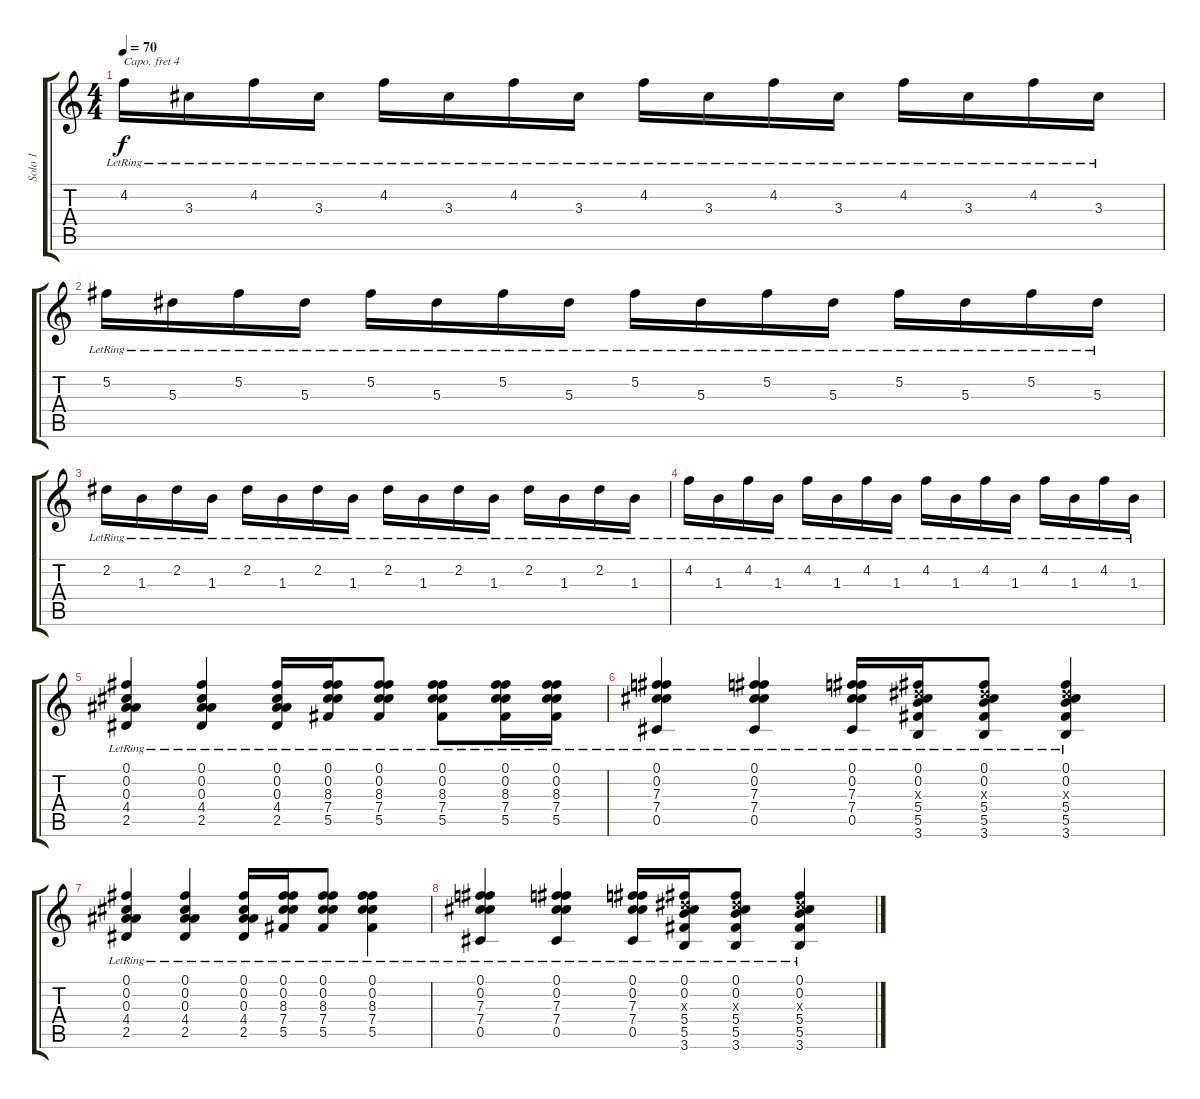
\track ("Solo 1" "Solo 1") {solo instrument acousticguitarsteel}
\staff {score tabs}
\capo 4
\tuning (D4 A3 Gb3 D3 A2 E2) {hide}
\ts (4 4)
\tempo 70
\clef g2
\ks c
4.2{lr}.16{dy f} 3.3{lr}.16 4.2{lr}.16 3.3{lr}.16 4.2{lr}.16 3.3{lr}.16 4.2{lr}.16 3.3{lr}.16 4.2{lr}.16 3.3{lr}.16 4.2{lr}.16 3.3{lr}.16 4.2{lr}.16 3.3{lr}.16 4.2{lr}.16 3.3{lr}.16 |
5.2{lr}.16 5.3{lr}.16 5.2{lr}.16 5.3{lr}.16 5.2{lr}.16 5.3{lr}.16 5.2{lr}.16 5.3{lr}.16 5.2{lr}.16 5.3{lr}.16 5.2{lr}.16 5.3{lr}.16 5.2{lr}.16 5.3{lr}.16 5.2{lr}.16 5.3{lr}.16 |
2.2{lr}.16 1.3{lr}.16 2.2{lr}.16 1.3{lr}.16 2.2{lr}.16 1.3{lr}.16 2.2{lr}.16 1.3{lr}.16 2.2{lr}.16 1.3{lr}.16 2.2{lr}.16 1.3{lr}.16 2.2{lr}.16 1.3{lr}.16 2.2{lr}.16 1.3{lr}.16 |
4.2{lr}.16 1.3{lr}.16 4.2{lr}.16 1.3{lr}.16 4.2{lr}.16 1.3{lr}.16 4.2{lr}.16 1.3{lr}.16 4.2{lr}.16 1.3{lr}.16 4.2{lr}.16 1.3{lr}.16 4.2{lr}.16 1.3{lr}.16 4.2{lr}.16 1.3{lr}.16 |
(0.1{lr} 0.2{lr} 0.3{lr} 4.4{lr} 2.5{lr}).4 (0.1{lr} 0.2{lr} 0.3{lr} 4.4{lr} 2.5{lr}).4 (0.1{lr} 0.2{lr} 0.3{lr} 4.4{lr} 2.5{lr}).16 (0.1{lr} 0.2{lr} 8.3{lr} 7.4{lr} 5.5{lr}).16 (0.1{lr} 0.2{lr} 8.3{lr} 7.4{lr} 5.5{lr}).8 (0.1{lr} 0.2{lr} 8.3{lr} 7.4{lr} 5.5{lr}).8 (0.1{lr} 0.2{lr} 8.3{lr} 7.4{lr} 5.5{lr}).16 (0.1{lr} 0.2{lr} 8.3{lr} 7.4{lr} 5.5{lr}).16 |
(0.1{lr} 0.2{lr} 7.3{lr} 7.4{lr} 0.5{lr}).4 (0.1{lr} 0.2{lr} 7.3{lr} 7.4{lr} 0.5{lr}).4 (0.1{lr} 0.2{lr} 7.3{lr} 7.4{lr} 0.5{lr}).16 (0.1{lr} 0.2{lr} 5.3{x} 5.4{lr} 5.5{lr} 3.6{lr}).16 (0.1{lr} 0.2{lr} 5.3{x} 5.4{lr} 5.5{lr} 3.6{lr}).8 (0.1{lr} 0.2{lr} 5.3{x} 5.4{lr} 5.5{lr} 3.6{lr}).4 |
(0.1{lr} 0.2{lr} 0.3{lr} 4.4{lr} 2.5{lr}).4 (0.1{lr} 0.2{lr} 0.3{lr} 4.4{lr} 2.5{lr}).4 (0.1{lr} 0.2{lr} 0.3{lr} 4.4{lr} 2.5{lr}).16 (0.1{lr} 0.2{lr} 8.3{lr} 7.4{lr} 5.5{lr}).16 (0.1{lr} 0.2{lr} 8.3{lr} 7.4{lr} 5.5{lr}).8 (0.1{lr} 0.2{lr} 8.3{lr} 7.4{lr} 5.5{lr}).4 |
(0.1{lr} 0.2{lr} 7.3{lr} 7.4{lr} 0.5{lr}).4 (0.1{lr} 0.2{lr} 7.3{lr} 7.4{lr} 0.5{lr}).4 (0.1{lr} 0.2{lr} 7.3{lr} 7.4{lr} 0.5{lr}).16 (0.1{lr} 0.2{lr} 5.3{x} 5.4{lr} 5.5{lr} 3.6{lr}).16 (0.1{lr} 0.2{lr} 5.3{x} 5.4{lr} 5.5{lr} 3.6{lr}).8 (0.1{lr} 0.2{lr} 5.3{x} 5.4{lr} 5.5{lr} 3.6{lr}).4
